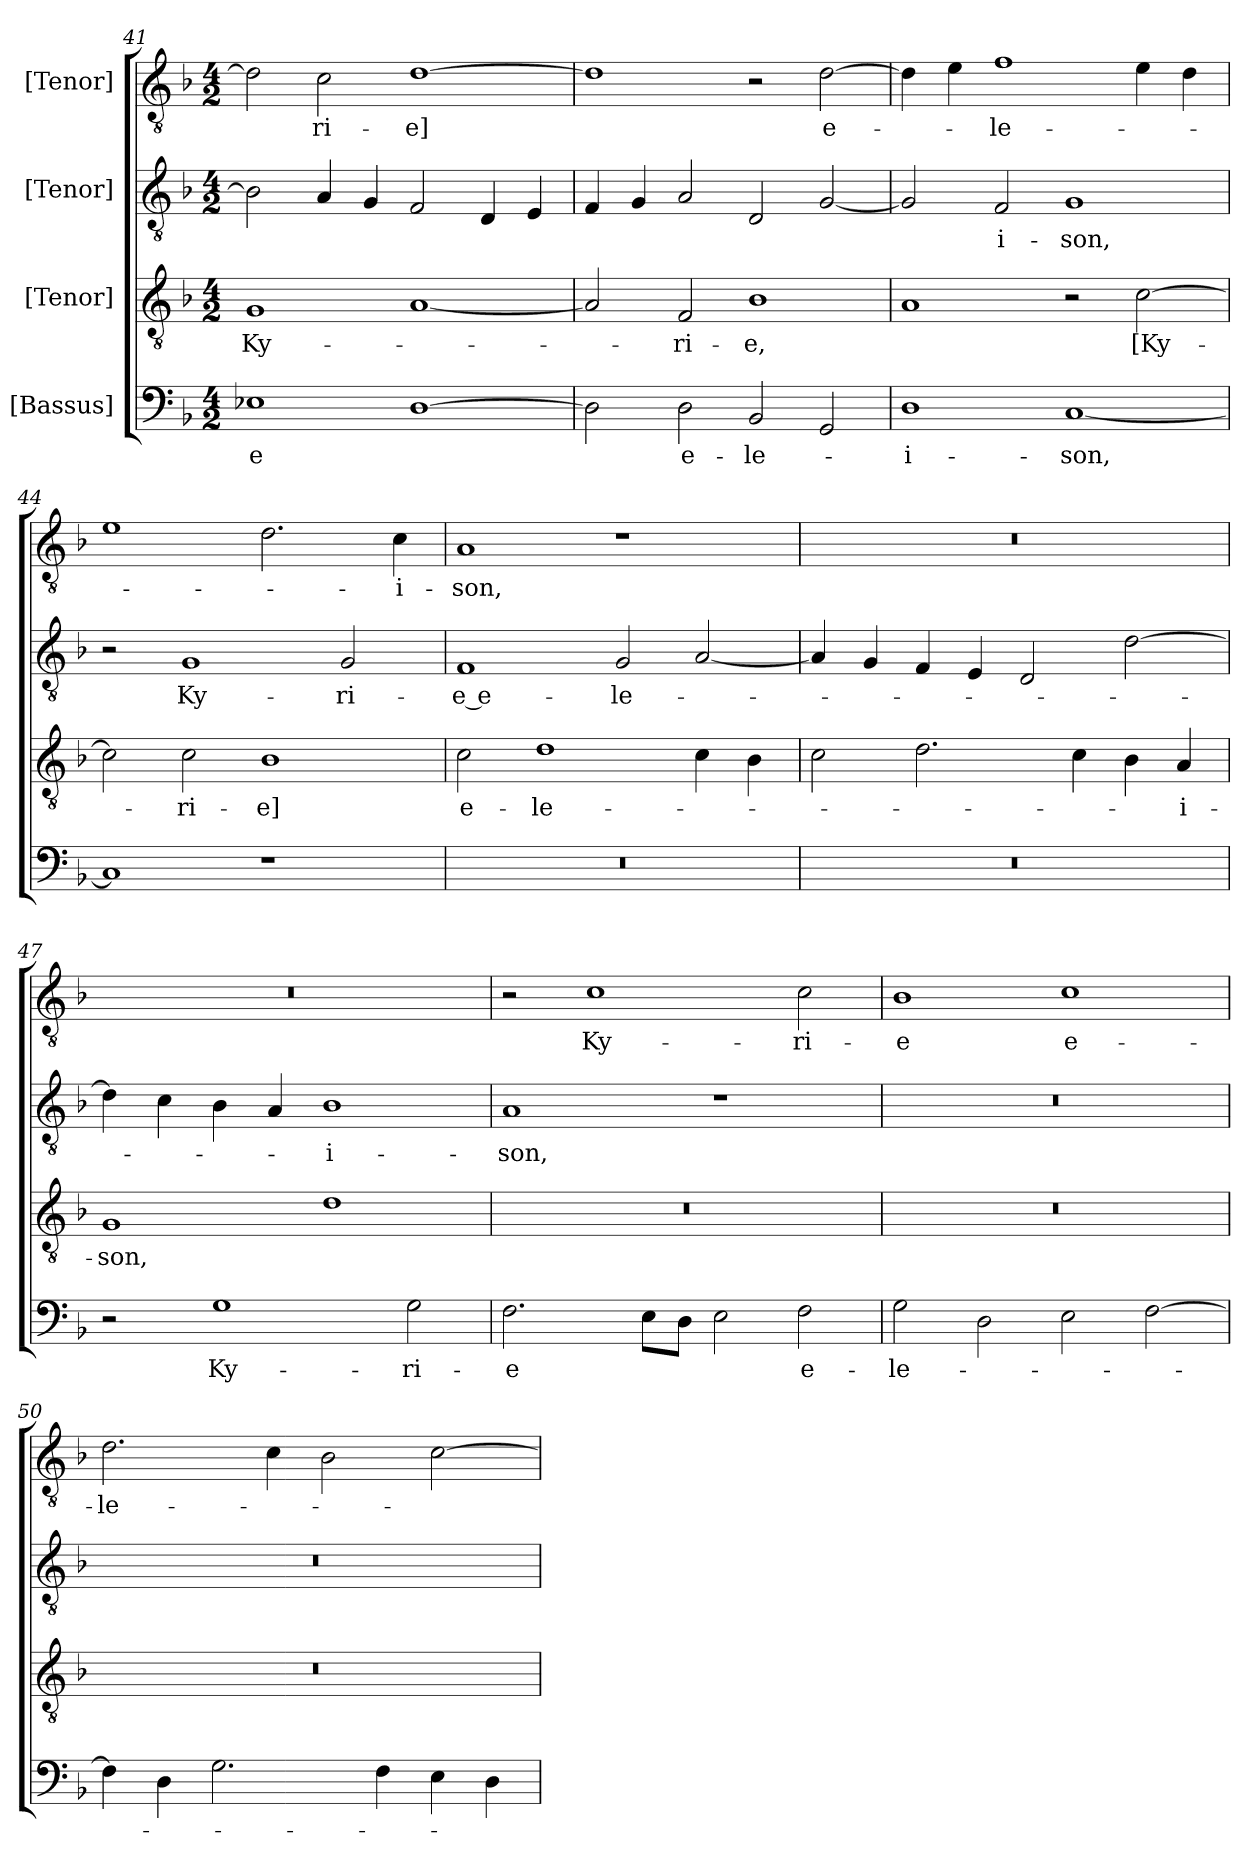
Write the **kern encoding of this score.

**kern	**text	**kern	**text	**kern	**text	**kern	**text
*part4	*part4	*part3	*part3	*part2	*part2	*part1	*part1
*staff4	*staff4	*staff3	*staff3	*staff2	*staff2	*staff1	*staff1
*I"[Bassus]	*	*I"[Tenor]	*	*I"[Tenor]	*	*I"[Tenor]	*
*clefF4	*	*clefGv2	*	*clefGv2	*	*clefGv2	*
*k[b-]	*	*k[b-]	*	*k[b-]	*	*k[b-]	*
*M4/2	*	*M4/2	*	*M4/2	*	*M4/2	*
=41	=41	=41	=41	=41	=41	=41	=41
1E-X\	-e	1G/	Ky-	2B-\]	.	2d\]	.
.	.	.	.	4A/	.	2c\	-ri-
.	.	.	.	4G/	.	.	.
[1D\	.	[1A/	.	2F/	.	[1d\	-e]
.	.	.	.	4D/	.	.	.
.	.	.	.	4E/	.	.	.
=42	=42	=42	=42	=42	=42	=42	=42
2D\]	.	2A/]	.	4F/	.	1d\]	.
.	.	.	.	4G/	.	.	.
2D\	e-	2F/	-ri-	2A/	.	.	.
2BB-/	-le-	1B-\	-e,	2D/	.	2r	.
2GG/	.	.	.	[2G/	.	[2d\	e-
=43	=43	=43	=43	=43	=43	=43	=43
1D\	-i-	1A/	.	2G/]	.	4d\]	.
.	.	.	.	.	.	4e\	.
.	.	.	.	2F/	-i-	1f\	-le-
[1C/	-son,	2r	.	1G/	-son,	.	.
.	.	[2c\	[Ky-	.	.	4e\	.
.	.	.	.	.	.	4d\	.
=44	=44	=44	=44	=44	=44	=44	=44
1C/]	.	2c\]	.	2r	.	1e\	.
.	.	2c\	-ri-	1G/	Ky-	.	.
1r	.	1B-\	-e]	.	.	2.d\	.
.	.	.	.	2G/	-ri-	.	.
.	.	.	.	.	.	4c\	-i-
=45	=45	=45	=45	=45	=45	=45	=45
0r	.	2c\	e-	1F/	-e e-	1A/	-son,
.	.	1d\	-le-	.	.	.	.
.	.	.	.	2G/	-le-	1r	.
.	.	4c\	.	[2A/	.	.	.
.	.	4B-\	.	.	.	.	.
=46	=46	=46	=46	=46	=46	=46	=46
0r	.	2c\	.	4A/]	.	0r	.
.	.	.	.	4G/	.	.	.
.	.	2.d\	.	4F/	.	.	.
.	.	.	.	4E/	.	.	.
.	.	.	.	2D/	.	.	.
.	.	4c\	.	.	.	.	.
.	.	4B-\	.	[2d\	.	.	.
.	.	4A/	-i-	.	.	.	.
=47	=47	=47	=47	=47	=47	=47	=47
2r	.	1G/	-son,	4d\]	.	0r	.
.	.	.	.	4c\	.	.	.
1G\	Ky-	.	.	4B-\	.	.	.
.	.	.	.	4A/	.	.	.
.	.	1d\	.	1B-\	-i-	.	.
2G\	-ri-	.	.	.	.	.	.
=48	=48	=48	=48	=48	=48	=48	=48
2.F\	-e	0r	.	1A/	-son,	2r	.
.	.	.	.	.	.	1c\	Ky-
8E\L	.	.	.	.	.	.	.
8D\J	.	.	.	.	.	.	.
2E\	.	.	.	1r	.	.	.
2F\	e-	.	.	.	.	2c\	-ri-
=49	=49	=49	=49	=49	=49	=49	=49
2G\	-le-	0r	.	0r	.	1B-\	-e
2D\	.	.	.	.	.	.	.
2E\	.	.	.	.	.	1c\	e-
[2F\	.	.	.	.	.	.	.
=50	=50	=50	=50	=50	=50	=50	=50
4F\]	.	0r	.	0r	.	2.d\	-le-
4D\	.	.	.	.	.	.	.
2.G\	.	.	.	.	.	.	.
.	.	.	.	.	.	4c\	.
.	.	.	.	.	.	2B-\	.
4F\	.	.	.	.	.	.	.
4E\	.	.	.	.	.	[2c\	.
4D\	.	.	.	.	.	.	.
=	=	=	=	=	=	=	=
*-	*-	*-	*-	*-	*-	*-	*-
